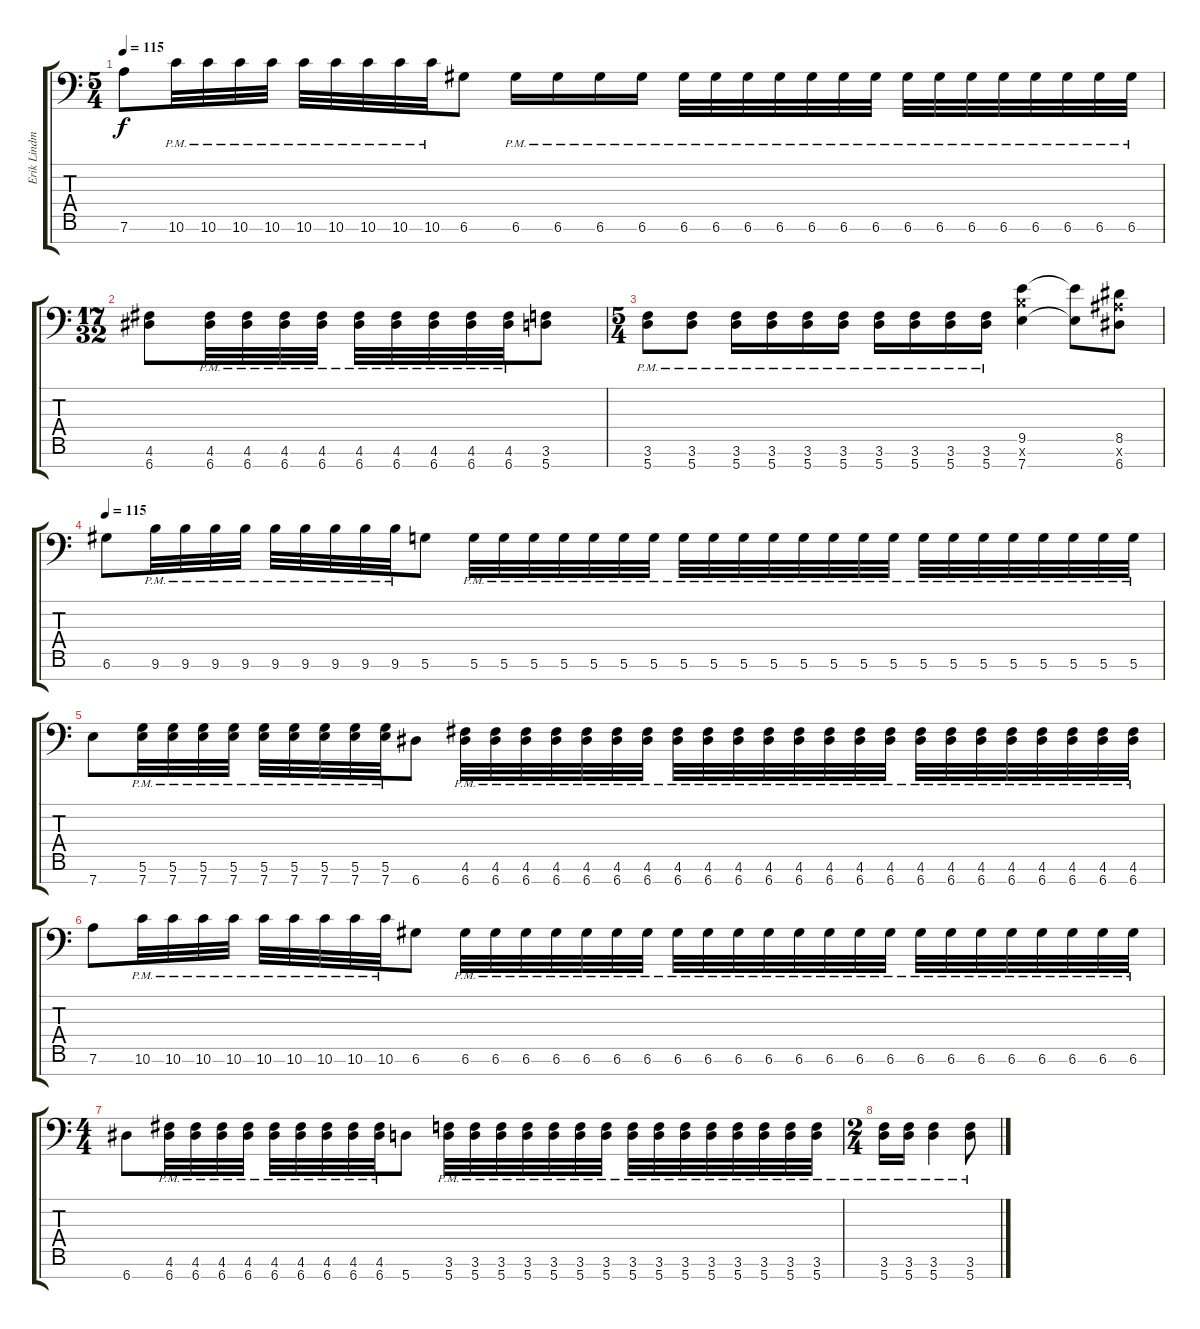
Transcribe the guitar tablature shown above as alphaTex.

\track ("Erik Lindmark" "Erik Lindm") {instrument distortionguitar}
\staff {score tabs}
\tuning (D4 A3 F3 C3 G2 D2 A1) {hide}
\ts (5 4)
\tempo 115
\clef f4
\ks c
7.6.8{dy f} 10.6{pm}.32 10.6{pm}.32 10.6{pm}.32 10.6{pm}.32 10.6{pm}.32 10.6{pm}.32 10.6{pm}.32 10.6{pm}.32 10.6{pm}.32 6.6.8 6.6{pm}.16 6.6{pm}.16 6.6{pm}.16 6.6{pm}.16 6.6{pm}.32 6.6{pm}.32 6.6{pm}.32 6.6{pm}.32 6.6{pm}.32 6.6{pm}.32 6.6{pm}.32 6.6{pm}.32 6.6{pm}.32 6.6{pm}.32 6.6{pm}.32 6.6{pm}.32 6.6{pm}.32 6.6{pm}.32 6.6{pm}.32 |
\ts (17 32)
(4.6 6.7).8 (4.6{pm} 6.7{pm}).32 (4.6{pm} 6.7{pm}).32 (4.6{pm} 6.7{pm}).32 (4.6{pm} 6.7{pm}).32 (4.6{pm} 6.7{pm}).32 (4.6{pm} 6.7{pm}).32 (4.6{pm} 6.7{pm}).32 (4.6{pm} 6.7{pm}).32 (4.6{pm} 6.7{pm}).32 (3.6 5.7).8 |
\ts (5 4)
(3.6{pm} 5.7{pm}).8 (3.6{pm} 5.7{pm}).8 (3.6{pm} 5.7{pm}).16 (3.6{pm} 5.7{pm}).16 (3.6{pm} 5.7{pm}).16 (3.6{pm} 5.7{pm}).16 (3.6{pm} 5.7{pm}).16 (3.6{pm} 5.7{pm}).16 (3.6{pm} 5.7{pm}).16 (3.6{pm} 5.7{pm}).16 (9.5 9.6{x} 7.7).4 (9.5{t} 7.7{t}).8 (8.5 8.6{x} 6.7).8 |
\tempo 115
6.6.8 9.6{pm}.32 9.6{pm}.32 9.6{pm}.32 9.6{pm}.32 9.6{pm}.32 9.6{pm}.32 9.6{pm}.32 9.6{pm}.32 9.6{pm}.32 5.6.8 5.6{pm}.32 5.6{pm}.32 5.6{pm}.32 5.6{pm}.32 5.6{pm}.32 5.6{pm}.32 5.6{pm}.32 5.6{pm}.32 5.6{pm}.32 5.6{pm}.32 5.6{pm}.32 5.6{pm}.32 5.6{pm}.32 5.6{pm}.32 5.6{pm}.32 5.6{pm}.32 5.6{pm}.32 5.6{pm}.32 5.6{pm}.32 5.6{pm}.32 5.6{pm}.32 5.6{pm}.32 5.6{pm}.32 |
7.7.8{volume 0} (5.6{pm} 7.7{pm}).32 (5.6{pm} 7.7{pm}).32 (5.6{pm} 7.7{pm}).32 (5.6{pm} 7.7{pm}).32 (5.6{pm} 7.7{pm}).32 (5.6{pm} 7.7{pm}).32 (5.6{pm} 7.7{pm}).32 (5.6{pm} 7.7{pm}).32 (5.6{pm} 7.7{pm}).32 6.7.8 (4.6{pm} 6.7{pm}).32 (4.6{pm} 6.7{pm}).32 (4.6{pm} 6.7{pm}).32 (4.6{pm} 6.7{pm}).32 (4.6{pm} 6.7{pm}).32 (4.6{pm} 6.7{pm}).32 (4.6{pm} 6.7{pm}).32 (4.6{pm} 6.7{pm}).32 (4.6{pm} 6.7{pm}).32 (4.6{pm} 6.7{pm}).32 (4.6{pm} 6.7{pm}).32 (4.6{pm} 6.7{pm}).32 (4.6{pm} 6.7{pm}).32 (4.6{pm} 6.7{pm}).32 (4.6{pm} 6.7{pm}).32 (4.6{pm} 6.7{pm}).32 (4.6{pm} 6.7{pm}).32 (4.6{pm} 6.7{pm}).32 (4.6{pm} 6.7{pm}).32 (4.6{pm} 6.7{pm}).32 (4.6{pm} 6.7{pm}).32 (4.6{pm} 6.7{pm}).32 (4.6{pm} 6.7{pm}).32 |
7.6.8 10.6{pm}.32 10.6{pm}.32 10.6{pm}.32 10.6{pm}.32 10.6{pm}.32 10.6{pm}.32 10.6{pm}.32 10.6{pm}.32 10.6{pm}.32 6.6.8 6.6{pm}.32 6.6{pm}.32 6.6{pm}.32 6.6{pm}.32 6.6{pm}.32 6.6{pm}.32 6.6{pm}.32 6.6{pm}.32 6.6{pm}.32 6.6{pm}.32 6.6{pm}.32 6.6{pm}.32 6.6{pm}.32 6.6{pm}.32 6.6{pm}.32 6.6{pm}.32 6.6{pm}.32 6.6{pm}.32 6.6{pm}.32 6.6{pm}.32 6.6{pm}.32 6.6{pm}.32 6.6{pm}.32 |
\ts (4 4)
6.7.8 (4.6{pm} 6.7{pm}).32 (4.6{pm} 6.7{pm}).32 (4.6{pm} 6.7{pm}).32 (4.6{pm} 6.7{pm}).32 (4.6{pm} 6.7{pm}).32 (4.6{pm} 6.7{pm}).32 (4.6{pm} 6.7{pm}).32 (4.6{pm} 6.7{pm}).32 (4.6{pm} 6.7{pm}).32 5.7.8 (3.6{pm} 5.7{pm}).32 (3.6{pm} 5.7{pm}).32 (3.6{pm} 5.7{pm}).32 (3.6{pm} 5.7{pm}).32 (3.6{pm} 5.7{pm}).32 (3.6{pm} 5.7{pm}).32 (3.6{pm} 5.7{pm}).32 (3.6{pm} 5.7{pm}).32 (3.6{pm} 5.7{pm}).32 (3.6{pm} 5.7{pm}).32 (3.6{pm} 5.7{pm}).32 (3.6{pm} 5.7{pm}).32 (3.6{pm} 5.7{pm}).32 (3.6{pm} 5.7{pm}).32 (3.6{pm} 5.7{pm}).32 |
\ts (2 4)
(3.6{pm} 5.7{pm}).16 (3.6{pm} 5.7{pm}).16 (3.6{pm} 5.7{pm}).4 (3.6{pm} 5.7{pm}).8
